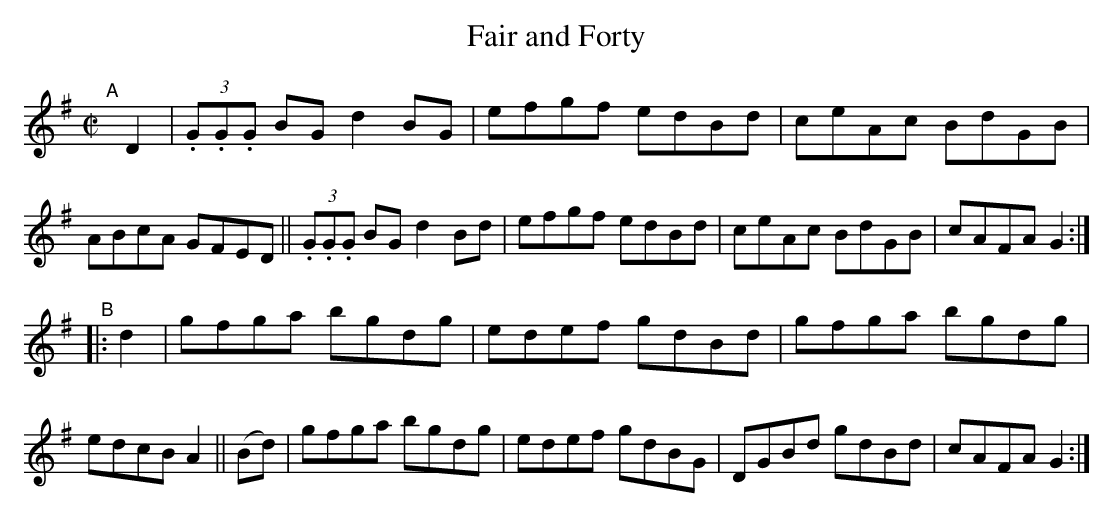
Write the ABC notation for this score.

X:1
T: Fair and Forty
M: C|
L: 1/8
K: G
"^A"[|] D2 |\
(3.G.G.G BG d2BG | efgf edBd | ceAc BdGB | ABcA GFED ||\
(3.G.G.G BG d2Bd | efgf edBd | ceAc BdGB | cAFA G2 :|
"^B"\
|: d2 | gfga bgdg | edef gdBd | gfga bgdg | edcB A2 ||\
 (Bd) | gfga bgdg | edef gdBG | DGBd gdBd | cAFA G2 :|
